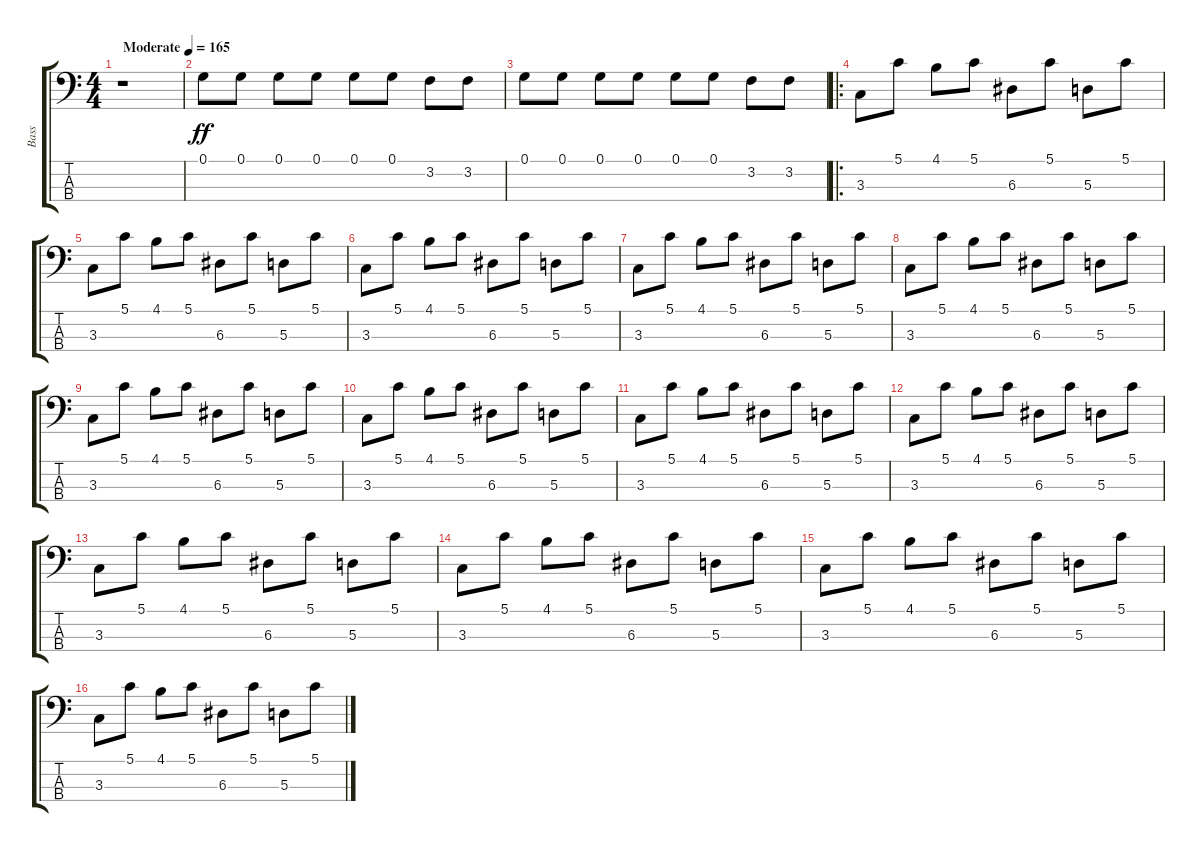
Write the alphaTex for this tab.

\track ("Bass" "Bass") {instrument acousticbass}
\staff {score tabs}
\tuning (G2 D2 A1 E1) {hide}
\ts (4 4)
\tempo (165 "Moderate")
\clef f4
\ks c
r.1{dy ff instrument acousticbass} |
0.1.8 0.1.8 0.1.8 0.1.8 0.1.8 0.1.8 3.2.8 3.2.8 |
0.1.8 0.1.8 0.1.8 0.1.8 0.1.8 0.1.8 3.2.8 3.2.8 |
\ro
3.3.8 5.1.8 4.1.8 5.1.8 6.3.8 5.1.8 5.3.8 5.1.8 |
3.3.8 5.1.8 4.1.8 5.1.8 6.3.8 5.1.8 5.3.8 5.1.8 |
3.3.8 5.1.8 4.1.8 5.1.8 6.3.8 5.1.8 5.3.8 5.1.8 |
3.3.8 5.1.8 4.1.8 5.1.8 6.3.8 5.1.8 5.3.8 5.1.8 |
3.3.8 5.1.8 4.1.8 5.1.8 6.3.8 5.1.8 5.3.8 5.1.8 |
3.3.8 5.1.8 4.1.8 5.1.8 6.3.8 5.1.8 5.3.8 5.1.8 |
3.3.8 5.1.8 4.1.8 5.1.8 6.3.8 5.1.8 5.3.8 5.1.8 |
3.3.8 5.1.8 4.1.8 5.1.8 6.3.8 5.1.8 5.3.8 5.1.8 |
3.3.8 5.1.8 4.1.8 5.1.8 6.3.8 5.1.8 5.3.8 5.1.8 |
3.3.8 5.1.8 4.1.8 5.1.8 6.3.8 5.1.8 5.3.8 5.1.8 |
3.3.8 5.1.8 4.1.8 5.1.8 6.3.8 5.1.8 5.3.8 5.1.8 |
3.3.8 5.1.8 4.1.8 5.1.8 6.3.8 5.1.8 5.3.8 5.1.8 |
3.3.8 5.1.8 4.1.8 5.1.8 6.3.8 5.1.8 5.3.8 5.1.8
